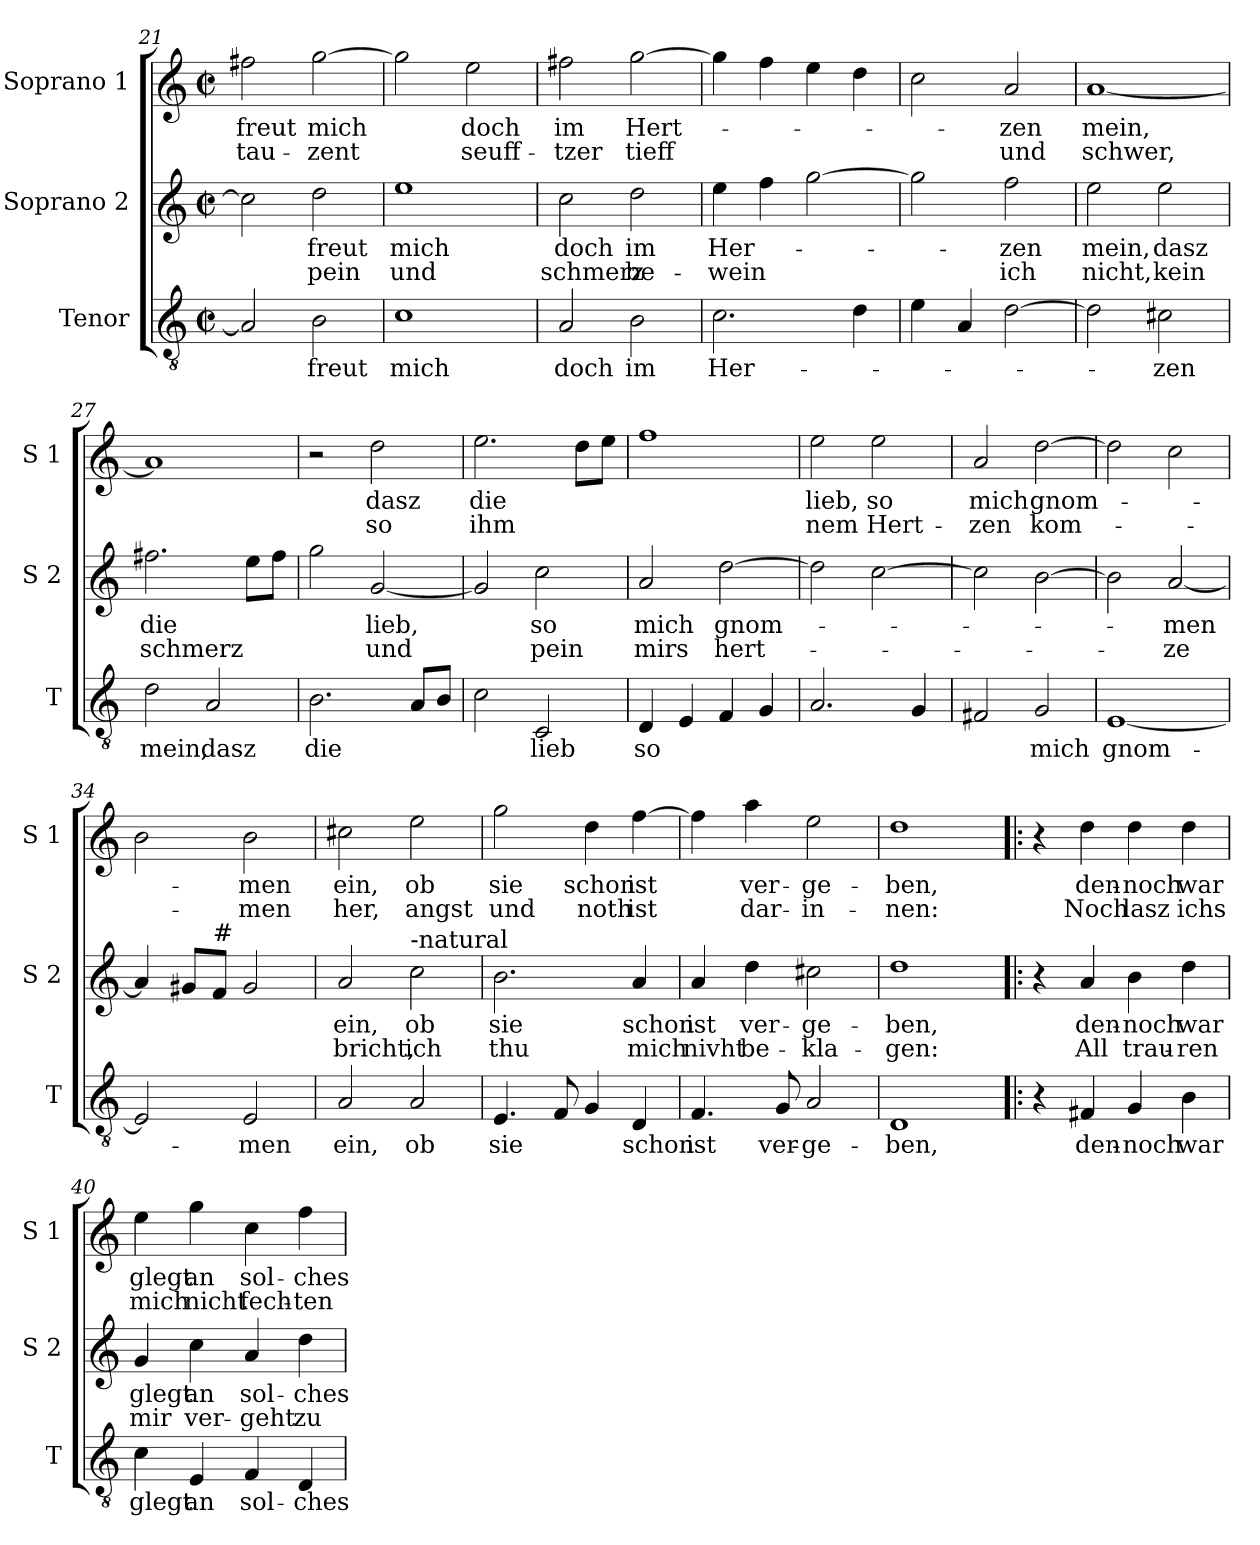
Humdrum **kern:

**kern	**text	**kern	**text	**text	**kern	**text	**text
*part3	*part3	*part2	*part2	*part2	*part1	*part1	*part1
*staff3	*staff3	*staff2	*staff2	*staff2	*staff1	*staff1	*staff1
*I"Tenor	*	*I"Soprano 2	*	*	*I"Soprano 1	*	*
*I'T	*	*I'S 2	*	*	*I'S 1	*	*
!!LO:LB:g=z
*clefGv2	*	*clefG2	*	*	*clefG2	*	*
*k[]	*	*k[]	*	*	*k[]	*	*
*C:	*	*C:	*	*	*C:	*	*
*M2/2	*	*M2/2	*	*	*M2/2	*	*
*met(c|)	*	*met(c|)	*	*	*met(c|)	*	*
=21	=21	=21	=21	=21	=21	=21	=21
!	!	!	!	!	!	!LO:LY:b	!LO:LY:b
2A/]	.	2cc\]	.	.	2ff#X\	freut	tau-
!	!LO:LY:b	!	!LO:LY:b	!LO:LY:b	!	!LO:LY:b	!LO:LY:b
2B\	freut	2dd\	freut	pein	[2gg\	mich	-zent
=22	=22	=22	=22	=22	=22	=22	=22
!	!LO:LY:b	!	!LO:LY:b	!LO:LY:b	!	!	!
1c	mich	1ee	mich	und	2gg\]	.	.
!	!	!	!	!	!	!LO:LY:b	!LO:LY:b
.	.	.	.	.	2ee\	doch	seuff-
=23	=23	=23	=23	=23	=23	=23	=23
!	!LO:LY:b	!	!LO:LY:b	!LO:LY:b	!	!LO:LY:b	!LO:LY:b
2A/	doch	2cc\	doch	schmerz	2ff#X\	im	-tzer
!	!LO:LY:b	!	!LO:LY:b	!LO:LY:b	!	!LO:LY:b	!LO:LY:b
2B\	im	2dd\	im	be-	[2gg\	Hert-	tieff
=24	=24	=24	=24	=24	=24	=24	=24
!	!LO:LY:b	!	!LO:LY:b	!LO:LY:b	!	!	!
2.c\	Her-	4ee\	Her-	-wein	4gg\]	.	.
.	.	4ff\	.	.	4ff\	.	.
.	.	[2gg\	.	.	4ee\	.	.
4d\	.	.	.	.	4dd\	.	.
=25	=25	=25	=25	=25	=25	=25	=25
4e\	.	2gg\]	.	.	2cc\	.	.
4A/	.	.	.	.	.	.	.
!	!	!	!LO:LY:b	!LO:LY:b	!	!LO:LY:b	!LO:LY:b
[2d\	.	2ff\	-zen	ich	2a/	-zen	und
!!LO:LB:g=z
=26	=26	=26	=26	=26	=26	=26	=26
!	!	!	!LO:LY:b	!LO:LY:b	!	!LO:LY:b	!LO:LY:b
2d\]	.	2ee\	mein,	nicht,	[1a	mein,	schwer,
!	!LO:LY:b	!	!LO:LY:b	!LO:LY:b	!	!	!
2c#X\	-zen	2ee\	dasz	kein	.	.	.
=27	=27	=27	=27	=27	=27	=27	=27
!	!LO:LY:b	!	!LO:LY:b	!LO:LY:b	!	!	!
2d\	mein,	2.ff#X\	die	schmerz	1a]	.	.
!	!LO:LY:b	!	!	!	!	!	!
2A/	dasz	.	.	.	.	.	.
.	.	8ee\L	.	.	.	.	.
.	.	8ff#\J	.	.	.	.	.
=28	=28	=28	=28	=28	=28	=28	=28
!	!LO:LY:b	!	!	!	!	!	!
2.B\	die	2gg\	.	.	2r	.	.
!	!	!	!LO:LY:b	!LO:LY:b	!	!LO:LY:b	!LO:LY:b
.	.	[2g/	lieb,	und	2dd\	dasz	so
8A/L	.	.	.	.	.	.	.
8B/J	.	.	.	.	.	.	.
=29	=29	=29	=29	=29	=29	=29	=29
!	!	!	!	!	!	!LO:LY:b	!LO:LY:b
2c\	.	2g/]	.	.	2.ee\	die	ihm
!	!LO:LY:b	!	!LO:LY:b	!LO:LY:b	!	!	!
2C/	lieb	2cc\	so	pein	.	.	.
.	.	.	.	.	8dd\L	.	.
.	.	.	.	.	8ee\J	.	.
=30	=30	=30	=30	=30	=30	=30	=30
!	!LO:LY:b	!	!LO:LY:b	!LO:LY:b	!	!	!
4D/	so	2a/	mich	mirs	1ff	.	.
4E/	.	.	.	.	.	.	.
!	!	!	!LO:LY:b	!LO:LY:b	!	!	!
4F/	.	[2dd\	gnom-	hert-	.	.	.
4G/	.	.	.	.	.	.	.
!!LO:PB:g=z
=31	=31	=31	=31	=31	=31	=31	=31
!	!	!	!	!	!	!LO:LY:b	!LO:LY:b
2.A/	.	2dd\]	.	.	2ee\	lieb,	nem
!	!	!	!	!	!	!LO:LY:b	!LO:LY:b
.	.	[2cc\	.	.	2ee\	so	Hert-
4G/	.	.	.	.	.	.	.
=32	=32	=32	=32	=32	=32	=32	=32
!	!	!	!	!	!	!LO:LY:b	!LO:LY:b
2F#X/	.	2cc\]	.	.	2a/	mich	-zen
!	!LO:LY:b	!	!	!	!	!LO:LY:b	!LO:LY:b
2G/	mich	[2b\	.	.	[2dd\	gnom-	kom-
=33	=33	=33	=33	=33	=33	=33	=33
!	!LO:LY:b	!	!	!	!	!	!
[1E	gnom-	2b\]	.	.	2dd\]	.	.
!	!	!	!LO:LY:b	!LO:LY:b	!	!	!
.	.	[2a/	-men	-ze	2cc\	.	.
=34	=34	=34	=34	=34	=34	=34	=34
2E/]	.	4a/]	.	.	2b\	.	.
.	.	8g#X/L	.	.	.	.	.
!	!	!LO:TX:a:t=#	!	!	!	!	!
.	.	8f/J	.	.	.	.	.
!	!LO:LY:b	!	!	!	!	!LO:LY:b	!LO:LY:b
2E/	-men	2g#/	.	.	2b\	-men	-men
=35	=35	=35	=35	=35	=35	=35	=35
!	!LO:LY:b	!	!LO:LY:b	!LO:LY:b	!	!LO:LY:b	!LO:LY:b
2A/	ein,	2a/	ein,	bricht,	2cc#X\	ein,	her,
!	!	!LO:TX:a:t=-natural	!	!	!	!	!
!	!LO:LY:b	!	!LO:LY:b	!LO:LY:b	!	!LO:LY:b	!LO:LY:b
2A/	ob	2cc\	ob	ich	2ee\	ob	angst
!!LO:LB:g=z
=36	=36	=36	=36	=36	=36	=36	=36
!	!LO:LY:b	!	!LO:LY:b	!LO:LY:b	!	!LO:LY:b	!LO:LY:b
4.E/	sie	2.b\	sie	thu	2gg\	sie	und
8F/	.	.	.	.	.	.	.
!	!	!	!	!	!	!LO:LY:b	!LO:LY:b
4G/	.	.	.	.	4dd\	schon	noth
!	!LO:LY:b	!	!LO:LY:b	!LO:LY:b	!	!LO:LY:b	!LO:LY:b
4D/	schon	4a/	schon	mich	[4ff\	ist	ist
=37	=37	=37	=37	=37	=37	=37	=37
!	!LO:LY:b	!	!LO:LY:b	!LO:LY:b	!	!	!
4.F/	ist	4a/	ist	nivht	4ff\]	.	.
!	!	!	!LO:LY:b	!LO:LY:b	!	!LO:LY:b	!LO:LY:b
.	.	4dd\	ver-	be-	4aa\	ver-	dar-
!	!LO:LY:b	!	!	!	!	!	!
8G/	ver-	.	.	.	.	.	.
!	!LO:LY:b	!	!LO:LY:b	!LO:LY:b	!	!LO:LY:b	!LO:LY:b
2A/	-ge-	2cc#X\	-ge-	-kla-	2ee\	-ge-	-in-
=38	=38	=38	=38	=38	=38	=38	=38
!	!LO:LY:b	!	!LO:LY:b	!LO:LY:b	!	!LO:LY:b	!LO:LY:b
1D	-ben,	1dd	-ben,	-gen:	1dd	-ben,	-nen:
=39!|:	=39!|:	=39!|:	=39!|:	=39!|:	=39!|:	=39!|:	=39!|:
4r	.	4r	.	.	4r	.	.
!	!LO:LY:b	!	!LO:LY:b	!LO:LY:b	!	!LO:LY:b	!LO:LY:b
4F#X/	den-	4a/	den-	All	4dd\	den-	Noch
!	!LO:LY:b	!	!LO:LY:b	!LO:LY:b	!	!LO:LY:b	!LO:LY:b
4G/	-noch	4b\	-noch	trau-	4dd\	-noch	lasz
!	!LO:LY:b	!	!LO:LY:b	!LO:LY:b	!	!LO:LY:b	!LO:LY:b
4B\	war	4dd\	war	-ren	4dd\	war	ichs
=40	=40	=40	=40	=40	=40	=40	=40
!	!LO:LY:b	!	!LO:LY:b	!LO:LY:b	!	!LO:LY:b	!LO:LY:b
4c\	glegt	4g/	glegt	mir	4ee\	glegt	mich
!	!LO:LY:b	!	!LO:LY:b	!LO:LY:b	!	!LO:LY:b	!LO:LY:b
4E/	an	4cc\	an	ver-	4gg\	an	nicht
!	!LO:LY:b	!	!LO:LY:b	!LO:LY:b	!	!LO:LY:b	!LO:LY:b
4F/	sol-	4a/	sol-	-geht	4cc\	sol-	fech-
!	!LO:LY:b	!	!LO:LY:b	!LO:LY:b	!	!LO:LY:b	!LO:LY:b
4D/	-ches	4dd\	-ches	zu	4ff\	-ches	-ten
=	=	=	=	=	=	=	=
*-	*-	*-	*-	*-	*-	*-	*-
